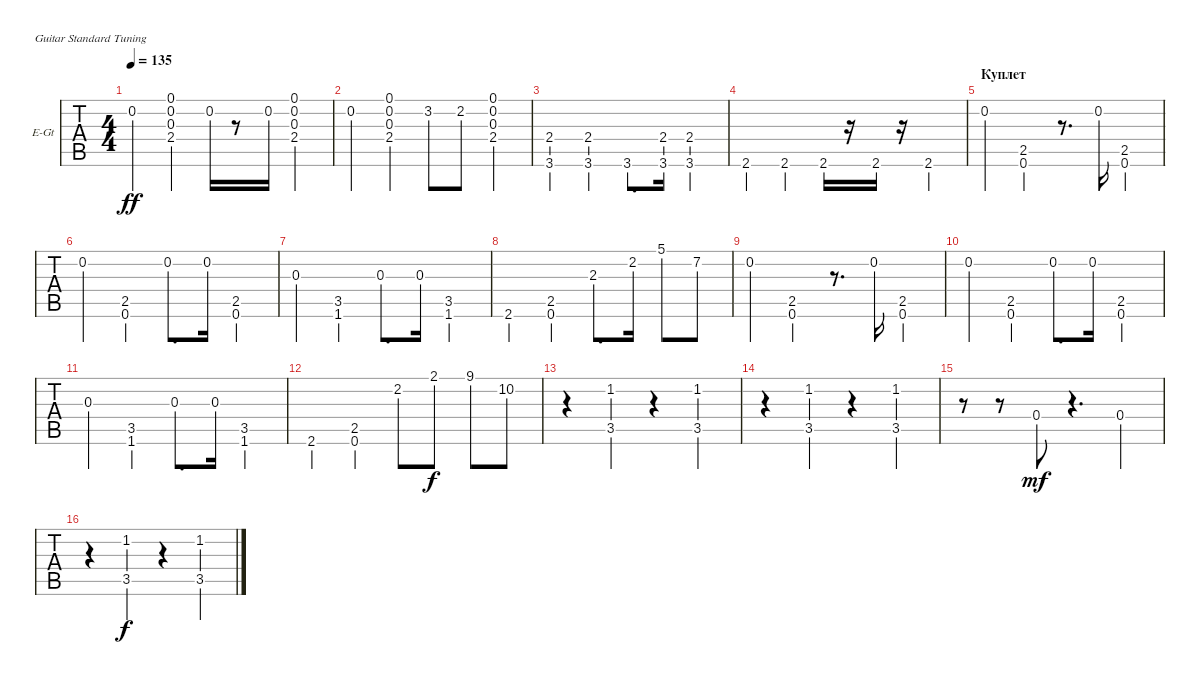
\defaultSystemsLayout 4
\bracketExtendMode groupsimilarinstruments
\firstSystemTrackNameOrientation horizontal
\otherSystemsTrackNameOrientation horizontal
\track ("Electric Guitar" "E-Gt") {instrument overdrivenguitar}
\staff {tabs}
\tuning (E4 B3 G3 D3 A2 E2)
\ts (4 4)
\tempo 135
\clef f4
\scale
0.481781
\ks c
0.2.4{dy ff instrument overdrivenguitar} (2.4 0.3 0.2 0.1).4 0.2.16 r.8 0.2.16 (2.4 0.3 0.2 0.1).4 |
\scale
0.259109 0.2.4 (2.4 0.3 0.2 0.1).4 3.2.8 2.2.8 (2.4 0.3 0.2 0.1).4 |
\scale
0.259109 (3.6 2.4).4 (3.6 2.4).4 3.6.8{d} (3.6 2.4).16 (3.6 2.4).4 |
\scale
0.333333 2.6.4 2.6.4 2.6.16 r.16 2.6.16 r.16 2.6.4 |
\section ("" "Куплет")
\scale
0.333333 0.2.4 (0.6 2.5).4 r.8{d} 0.2.16 (0.6 2.5).4 |
\scale
0.333333 0.2.4 (0.6 2.5).4 0.2.8{d} 0.2.16 (0.6 2.5).4 |
\scale
0.333333 0.3.4 (3.5 1.6).4 0.3.8{d} 0.3.16 (3.5 1.6).4 |
\scale
0.333333 2.6.4 (0.6 2.5).4 2.3.8{d} 2.2.16 5.1.8 7.2.8 |
\scale
0.333333 0.2.4 (0.6 2.5).4 r.8{d} 0.2.16 (0.6 2.5).4 |
\scale
0.333333 0.2.4 (0.6 2.5).4 0.2.8{d} 0.2.16 (0.6 2.5).4 |
\scale
0.333333 0.3.4 (3.5 1.6).4 0.3.8{d} 0.3.16 (3.5 1.6).4 |
\scale
0.333333 2.6.4 (0.6 2.5).4 2.2.8 2.1.8{dy f} 9.1.8 10.2.8 |
\scale
0.333333 r.4 (3.5 1.2).4 r.4 (3.5 1.2).4 |
\scale
0.333333 r.4 (3.5 1.2).4 r.4 (3.5 1.2).4 |
\scale
0.333333 r.8 r.8 0.4.8{dy mf} r.4{d} 0.4.4 |
\scale
0.333333 r.4 (3.5 1.2).4{dy f} r.4 (3.5 1.2).4
